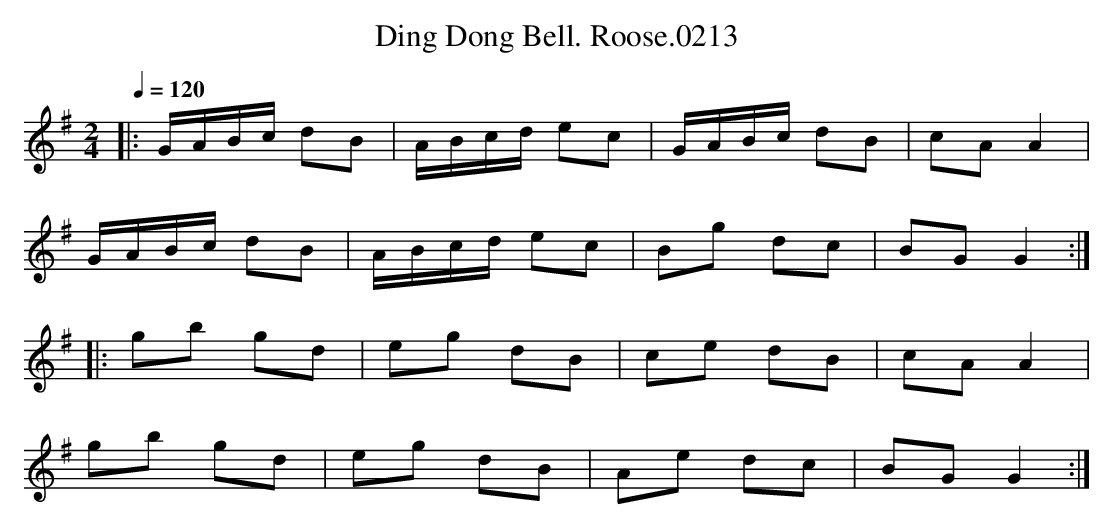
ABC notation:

X:1
T:Ding Dong Bell. Roose.0213
M:2/4
L:1/8
Q:1/4=120
K:G
|: G/A/B/c/ dB | A/B/c/d/ ec | G/A/B/c/ dB | cA A2 |
G/A/B/c/ dB | A/B/c/d/ ec | Bg dc | BG G2 :|
|: gb gd | eg dB | ce dB | cA A2 |
gb gd | eg dB | Ae dc | BG G2 :|
